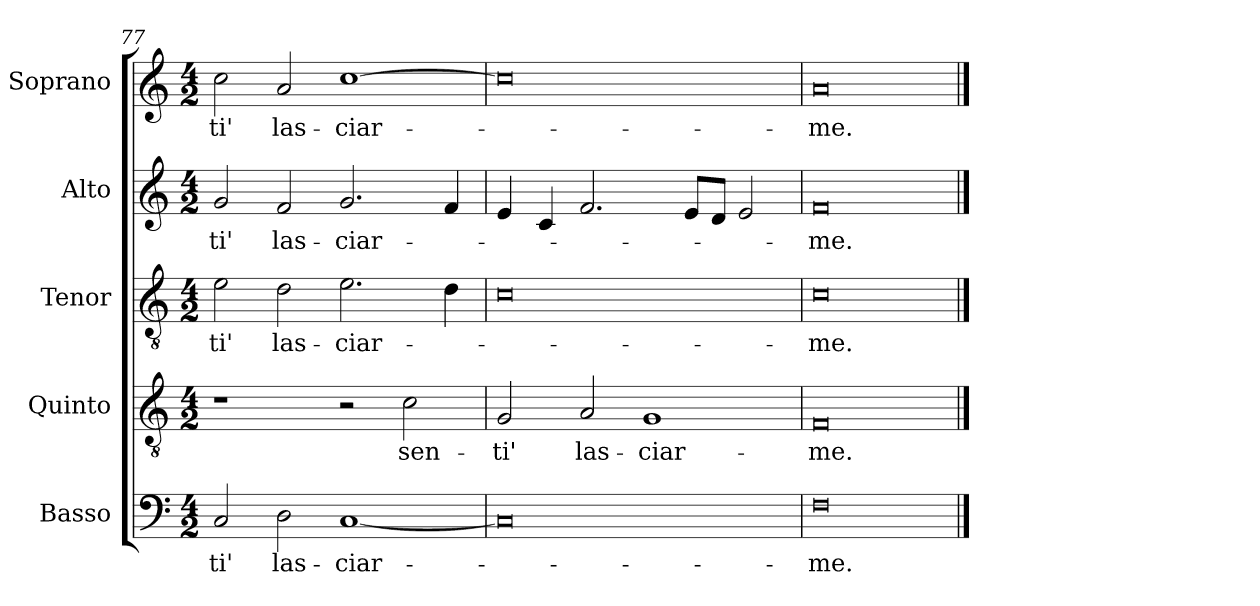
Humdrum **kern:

**kern	**text	**kern	**text	**kern	**text	**kern	**text	**kern	**text
*part5	*part5	*part4	*part4	*part3	*part3	*part2	*part2	*part1	*part1
*staff5	*staff5	*staff4	*staff4	*staff3	*staff3	*staff2	*staff2	*staff1	*staff1
*I"Basso	*	*I"Quinto	*	*I"Tenor	*	*I"Alto	*	*I"Soprano	*
*	*	*I'T.	*	*I'T.	*	*I'A.	*	*I'Sop.	*
*clefF4	*	*clefGv2	*	*clefGv2	*	*clefG2	*	*clefG2	*
*	*	*ITrd7c12	*	*ITrd7c12	*	*	*	*	*
*k[]	*	*k[]	*	*k[]	*	*k[]	*	*k[]	*
*C:	*	*C:	*	*C:	*	*C:	*	*C:	*
*M4/2	*	*M4/2	*	*M4/2	*	*M4/2	*	*M4/2	*
=77	=77	=77	=77	=77	=77	=77	=77	=77	=77
!	!LO:LY:b:color=#000000	!	!	!	!	!	!	!	!
!	!	!	!	!	!LO:LY:b:color=#000000	!	!	!	!
!	!	!	!	!	!	!	!LO:LY:b:color=#000000	!	!
!	!	!	!	!	!	!	!	!	!LO:LY:b:color=#000000
2Ci/	-ti'	1r	.	2Ei\	-ti'	2gi/	-ti'	2cci\	-ti'
!	!LO:LY:b:color=#000000	!	!	!	!	!	!	!	!
!	!	!	!	!	!LO:LY:b:color=#000000	!	!	!	!
!	!	!	!	!	!	!	!LO:LY:b:color=#000000	!	!
!	!	!	!	!	!	!	!	!	!LO:LY:b:color=#000000
2Di\	las-	.	.	2Di\	las-	2fi/	las-	2ai/	las-
!	!LO:LY:b:color=#000000	!	!	!	!	!	!	!	!
!	!	!	!	!	!LO:LY:b:color=#000000	!	!	!	!
!	!	!	!	!	!	!	!LO:LY:b:color=#000000	!	!
!	!	!	!	!	!	!	!	!	!LO:LY:b:color=#000000
[1Ci	-ciar-	2r	.	2.Ei\	-ciar-	2.gi/	-ciar-	[1cci	-ciar-
!	!	!	!LO:LY:b:color=#000000	!	!	!	!	!	!
.	.	2Ci\	sen-	.	.	.	.	.	.
.	.	.	.	4Di\	.	4fi/	.	.	.
=78	=78	=78	=78	=78	=78	=78	=78	=78	=78
!	!	!	!LO:LY:b:color=#000000	!	!	!	!	!	!
0Ci]	.	2GGi/	-ti'	0Ci	.	4ei/	.	0cci]	.
.	.	.	.	.	.	4ci/	.	.	.
!	!	!	!LO:LY:b:color=#000000	!	!	!	!	!	!
.	.	2AAi/	las-	.	.	2.fi/	.	.	.
!	!	!	!LO:LY:b:color=#000000	!	!	!	!	!	!
.	.	1GGi	-ciar-	.	.	.	.	.	.
.	.	.	.	.	.	8ei/L	.	.	.
.	.	.	.	.	.	8di/J	.	.	.
.	.	.	.	.	.	2ei/	.	.	.
=79	=79	=79	=79	=79	=79	=79	=79	=79	=79
!	!LO:LY:b:color=#000000	!	!	!	!	!	!	!	!
!	!	!	!LO:LY:b:color=#000000	!	!	!	!	!	!
!	!	!	!	!	!LO:LY:b:color=#000000	!	!	!	!
!	!	!	!	!	!	!	!LO:LY:b:color=#000000	!	!
!	!	!	!	!	!	!	!	!	!LO:LY:b:color=#000000
0Fi	-me.	0FFi	-me.	0Ci	-me.	0fi	-me.	0ai	-me.
==	==	==	==	==	==	==	==	==	==
*-	*-	*-	*-	*-	*-	*-	*-	*-	*-
